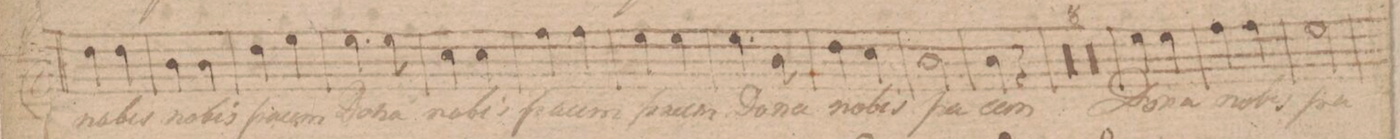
**kern	**text
*I"Tenore	*
*clefC4	*
*k[f#c#]	*
*M2/4	*
4c#\	no-
4c#\	-bis
=136	=136
4A\	no-
4A\	-bis
=137	=137
4c#\	pa-
4d\	-cem
=138	=138
4.d\	Do-
8d\	-na
=139	=139
4B\	no-
4B\	-bis
=140	=140
4e\	pa-
4e\	-cem
=141	=141
4d\	pa-
4d\	-cem
=142	=142
4.d\	Do-
8A\	-na
=143	=143
4c#\	no-
4B\	-bis
=144	=144
2A\	pa-
=145	=145
4A\	-cem
4r	.
=146	=146
0r	.
=147	=147
=148	=148
=149	=149
=150	=150
0r	.
=151	=151
=152	=152
=153	=153
=154	=154
4d\	Do-
4d\	-na
=155	=155
4e\	no-
4e\	-bis
=156	=156
2d\	pa-
=157	=157
*-	*-
